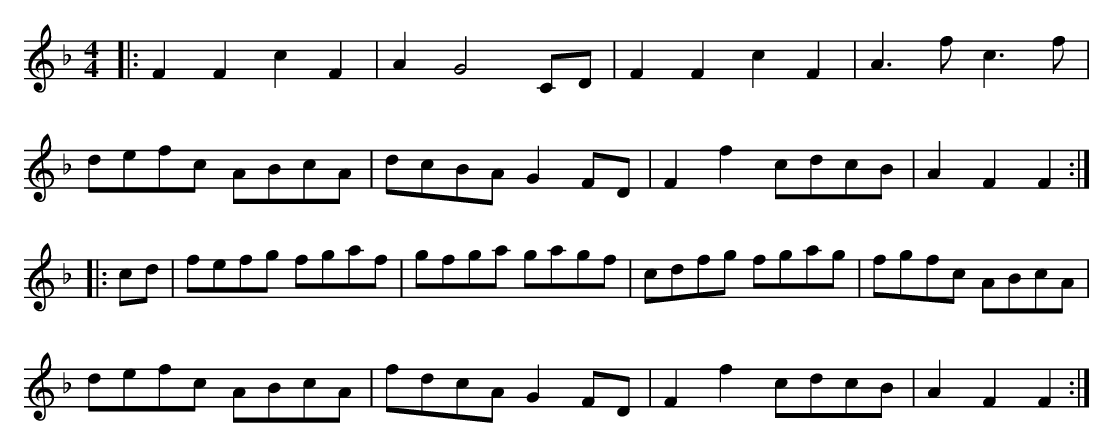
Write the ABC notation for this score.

X:1
M:4/4
K:F
|:F2F2c2F2|A2G4CD|F2F2c2F2|A3fc3f|
defc ABcA|dcBA G2FD|F2f2 cdcB|A2F2F2:|
|:cd|fefg fgaf|gfga gagf|cdfg fgag|fgfc ABcA|
defc ABcA|fdcA G2FD|F2f2 cdcB|A2F2F2:|
